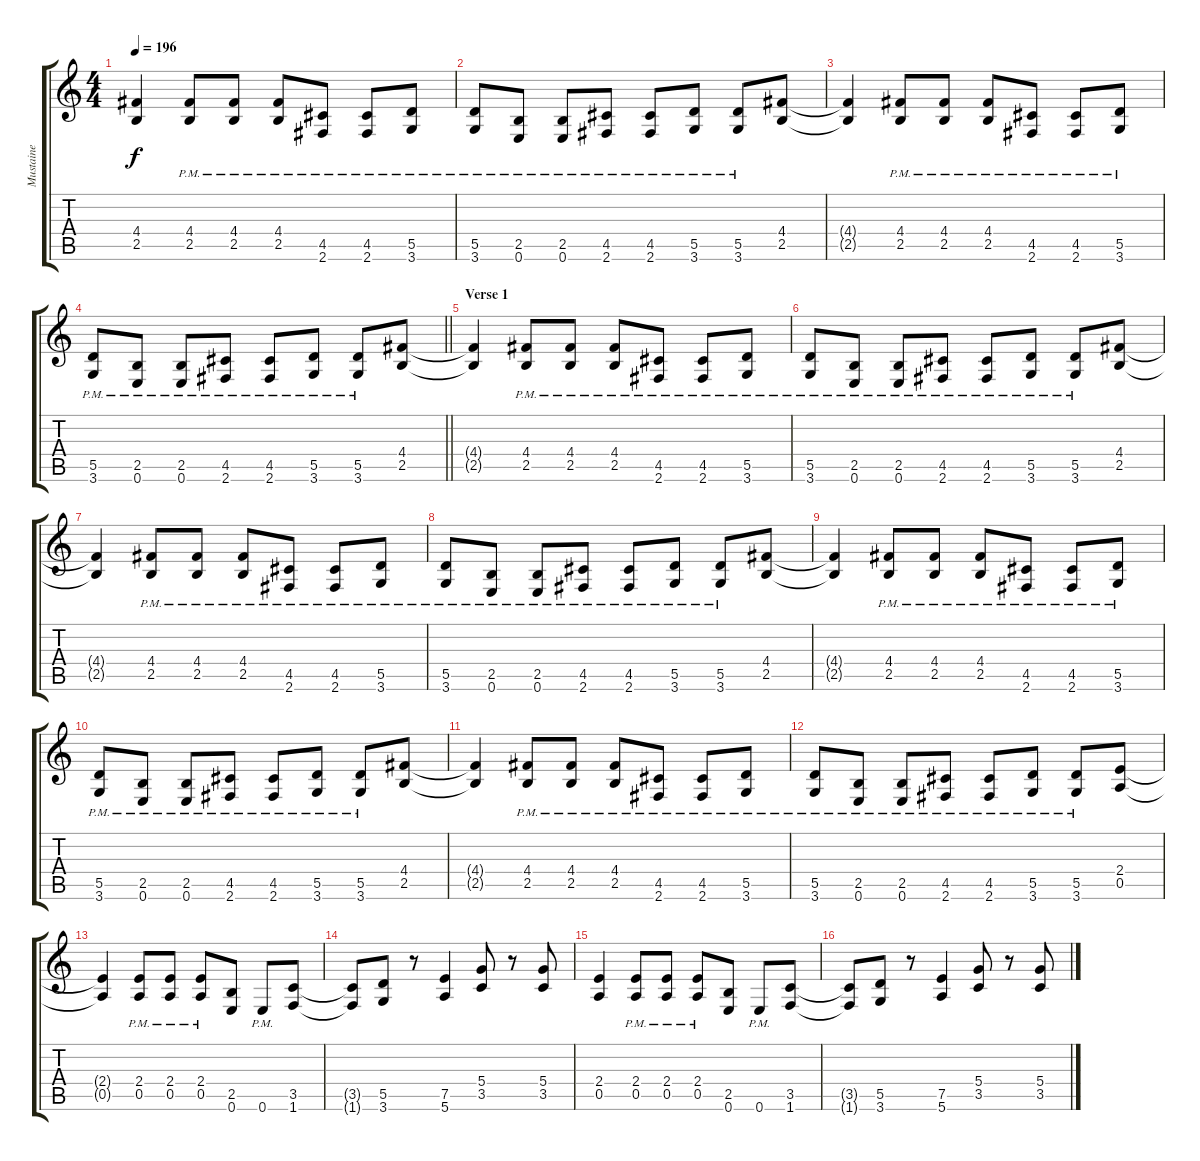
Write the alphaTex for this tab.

\track ("Mustaine" "Mustaine") {instrument distortionguitar}
\staff {score tabs}
\tuning (E4 B3 G3 D3 A2 E2) {hide}
\ts (4 4)
\tempo 196
\clef g2
\ks c
(4.4{t} 2.5{t}).4{dy f} (4.4{pm} 2.5{pm}).8 (4.4{pm} 2.5{pm}).8 (4.4{pm} 2.5{pm}).8 (4.5{pm} 2.6{pm}).8 (4.5{pm} 2.6{pm}).8 (5.5{pm} 3.6{pm}).8 |
(5.5{pm} 3.6{pm}).8 (2.5{pm} 0.6{pm}).8 (2.5{pm} 0.6{pm}).8 (4.5{pm} 2.6{pm}).8 (4.5{pm} 2.6{pm}).8 (5.5{pm} 3.6{pm}).8 (5.5{pm} 3.6{pm}).8 (4.4 2.5).8 |
(4.4{t} 2.5{t}).4 (4.4{pm} 2.5{pm}).8 (4.4{pm} 2.5{pm}).8 (4.4{pm} 2.5{pm}).8 (4.5{pm} 2.6{pm}).8 (4.5{pm} 2.6{pm}).8 (5.5{pm} 3.6{pm}).8 |
\barLineRight lightlight
(5.5{pm} 3.6{pm}).8 (2.5{pm} 0.6{pm}).8 (2.5{pm} 0.6{pm}).8 (4.5{pm} 2.6{pm}).8 (4.5{pm} 2.6{pm}).8 (5.5{pm} 3.6{pm}).8 (5.5{pm} 3.6{pm}).8 (4.4 2.5).8 |
\section ("" "Verse 1")
(4.4{t} 2.5{t}).4 (4.4{pm} 2.5{pm}).8 (4.4{pm} 2.5{pm}).8 (4.4{pm} 2.5{pm}).8 (4.5{pm} 2.6{pm}).8 (4.5{pm} 2.6{pm}).8 (5.5{pm} 3.6{pm}).8 |
(5.5{pm} 3.6{pm}).8 (2.5{pm} 0.6{pm}).8 (2.5{pm} 0.6{pm}).8 (4.5{pm} 2.6{pm}).8 (4.5{pm} 2.6{pm}).8 (5.5{pm} 3.6{pm}).8 (5.5{pm} 3.6{pm}).8 (4.4 2.5).8 |
(4.4{t} 2.5{t}).4 (4.4{pm} 2.5{pm}).8 (4.4{pm} 2.5{pm}).8 (4.4{pm} 2.5{pm}).8 (4.5{pm} 2.6{pm}).8 (4.5{pm} 2.6{pm}).8 (5.5{pm} 3.6{pm}).8 |
(5.5{pm} 3.6{pm}).8 (2.5{pm} 0.6{pm}).8 (2.5{pm} 0.6{pm}).8 (4.5{pm} 2.6{pm}).8 (4.5{pm} 2.6{pm}).8 (5.5{pm} 3.6{pm}).8 (5.5{pm} 3.6{pm}).8 (4.4 2.5).8 |
(4.4{t} 2.5{t}).4 (4.4{pm} 2.5{pm}).8 (4.4{pm} 2.5{pm}).8 (4.4{pm} 2.5{pm}).8 (4.5{pm} 2.6{pm}).8 (4.5{pm} 2.6{pm}).8 (5.5{pm} 3.6{pm}).8 |
(5.5{pm} 3.6{pm}).8 (2.5{pm} 0.6{pm}).8 (2.5{pm} 0.6{pm}).8 (4.5{pm} 2.6{pm}).8 (4.5{pm} 2.6{pm}).8 (5.5{pm} 3.6{pm}).8 (5.5{pm} 3.6{pm}).8 (4.4 2.5).8 |
(4.4{t} 2.5{t}).4 (4.4{pm} 2.5{pm}).8 (4.4{pm} 2.5{pm}).8 (4.4{pm} 2.5{pm}).8 (4.5{pm} 2.6{pm}).8 (4.5{pm} 2.6{pm}).8 (5.5{pm} 3.6{pm}).8 |
(5.5{pm} 3.6{pm}).8 (2.5{pm} 0.6{pm}).8 (2.5{pm} 0.6{pm}).8 (4.5{pm} 2.6{pm}).8 (4.5{pm} 2.6{pm}).8 (5.5{pm} 3.6{pm}).8 (5.5{pm} 3.6{pm}).8 (2.4 0.5).8 |
(2.4{t} 0.5{t}).4 (2.4{pm} 0.5{pm}).8 (2.4{pm} 0.5{pm}).8 (2.4{pm} 0.5{pm}).8 (2.5 0.6).8 0.6{pm}.8 (3.5 1.6).8 |
(3.5{t} 1.6{t}).8 (5.5 3.6).8 r.8 (7.5 5.6).4 (5.4 3.5).8 r.8 (5.4 3.5).8 |
(2.4 0.5).4 (2.4{pm} 0.5{pm}).8 (2.4{pm} 0.5{pm}).8 (2.4{pm} 0.5{pm}).8 (2.5 0.6).8 0.6{pm}.8 (3.5 1.6).8 |
(3.5{t} 1.6{t}).8 (5.5 3.6).8 r.8 (7.5 5.6).4 (5.4 3.5).8 r.8 (5.4 3.5).8
